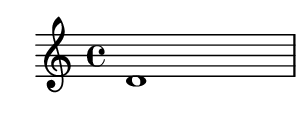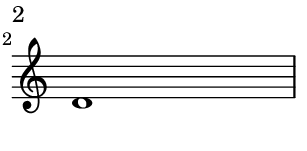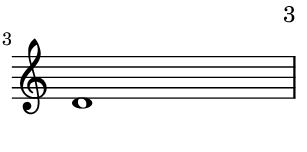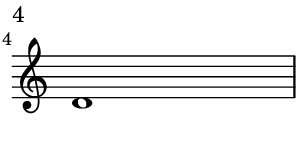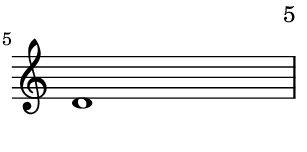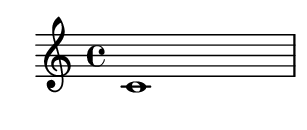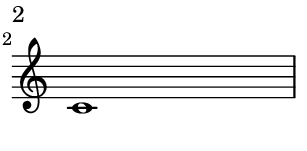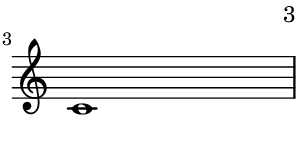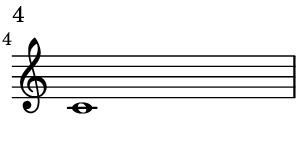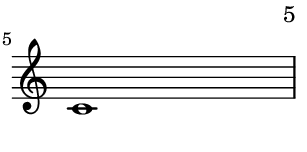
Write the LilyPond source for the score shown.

%% Generated by lilypond-book
%% Options: [exampleindent=10.16\mm,indent=0\mm,line-width=160\mm,paper-height=845.047\pt,paper-width=597.508\pt,papersize='(cons (* 597.508 pt) (* 845.047 pt))]
\include "lilypond-book-preamble.ly"


% ****************************************************************
% Start cut-&-pastable-section
% ****************************************************************

#(ly:set-option 'eps-box-padding 3.000000)



\paper {
  #(set-paper-size '(cons (* 597.508 pt) (* 845.047 pt)))
  indent = 0\mm
  line-width = 160\mm
  % offset the left padding, also add 1mm as lilypond creates cropped
  % images with a little space on the right
  line-width = #(- line-width (* mm  3.000000) (* mm 1))
}

\layout {
  
}




% ****************************************************************
% ly snippet:
% ****************************************************************
\sourcefilename "/lilypond-2.25.21/input/regression/bookpart-level-page-numbering.ly"
\sourcefileline 0
\version "2.23.12"

\header {
  texidoc = "Pages can be numbered per bookpart rather than per book."
}

#(set-default-paper-size "a8")

\paper {
  bookpart-level-page-numbering = ##t
}

\book {
  \bookpart {
    \repeat unfold 5 { d'1 \pageBreak }
  }
  \bookpart {
    \repeat unfold 5 { c'1 \pageBreak }
  }
}



% ****************************************************************
% end ly snippet
% ****************************************************************
